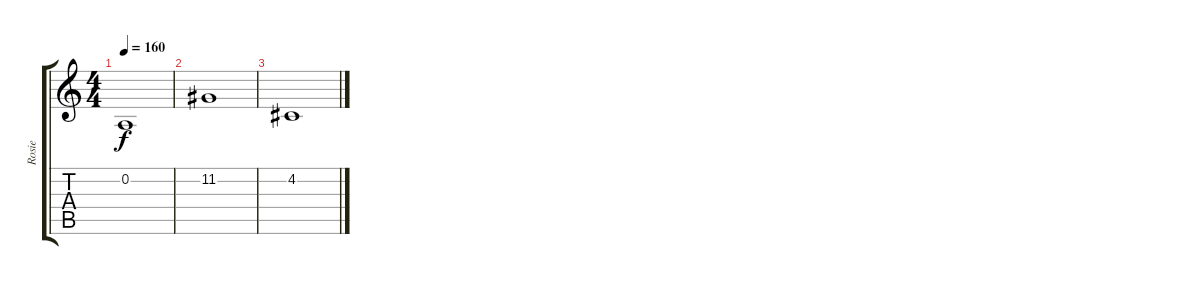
\track ("Rosie" "Rosie") {instrument choiraahs}
\staff {score tabs}
\tuning (D4 A3 F3 C3 G2 D2) {hide}
\ts (4 4)
\tempo 160
\clef g2
\ks c
0.2.1{dy f} |
11.2.1 |
4.2.1
